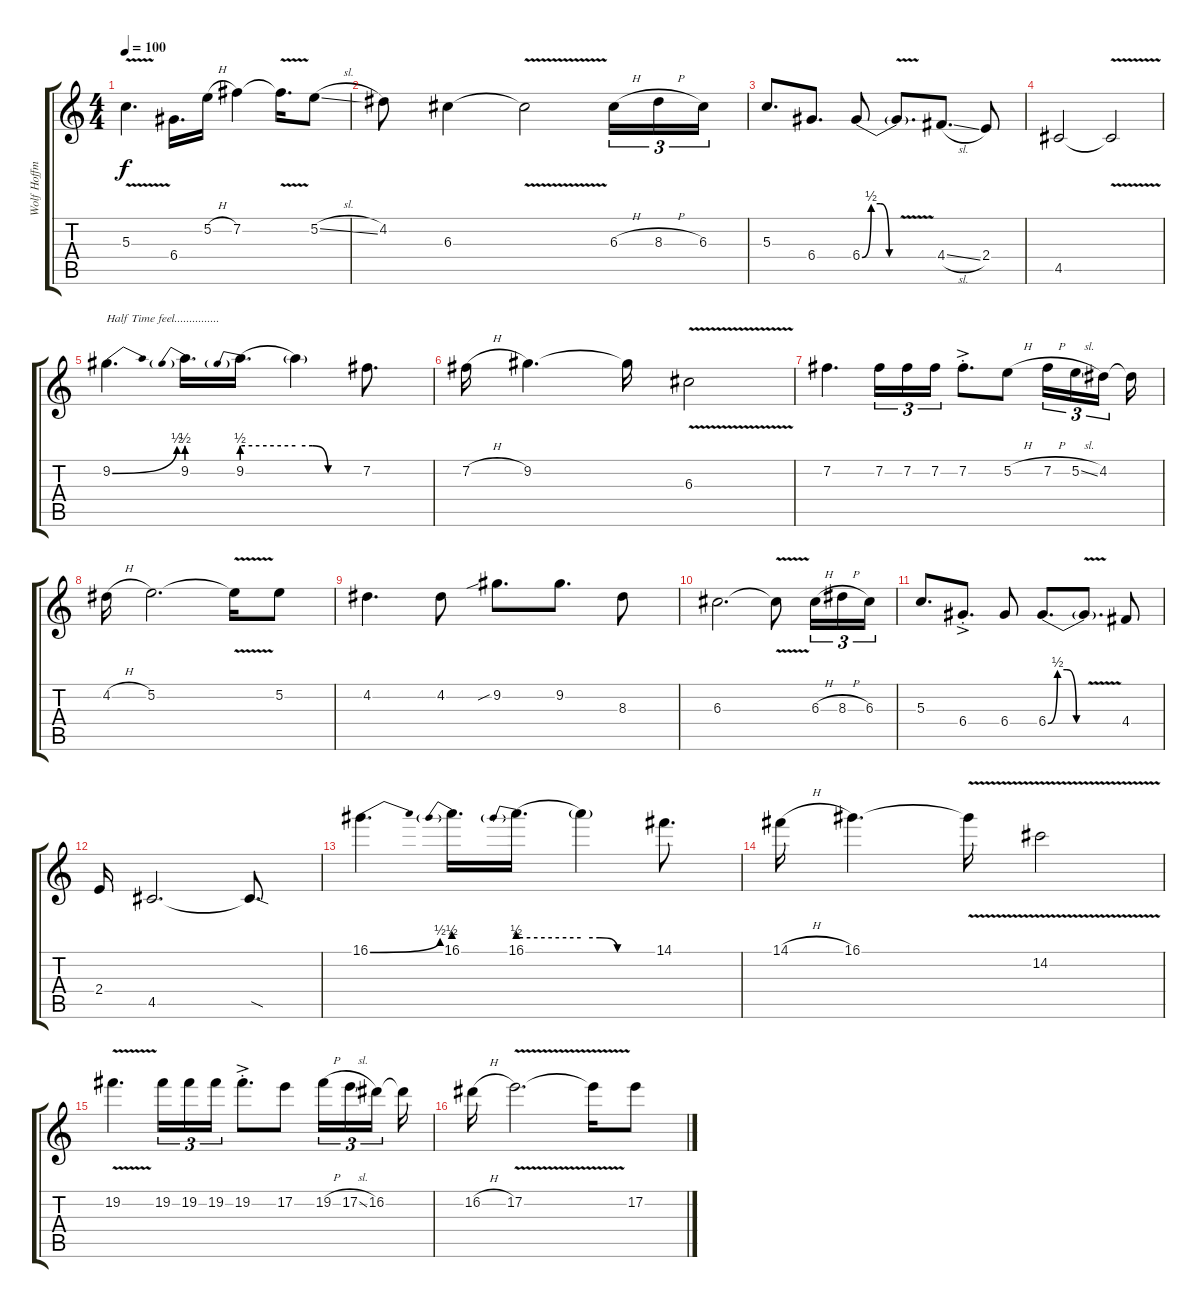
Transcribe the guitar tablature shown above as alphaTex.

\track ("Wolf Hoffmann" "Wolf Hoffm") {instrument distortionguitar}
\staff {score tabs}
\tuning (E4 B3 G3 D3 A2 E2) {hide}
\ts (4 4)
\tempo 100
\clef g2
\ks c
5.3{v}.4{d dy f} 6.4.16{d} 5.2{h}.16 7.2.4 7.2{v t}.16{d} 5.2{sl}.8 |
4.2.8 6.3.4 6.3{v t}.2 6.3{h}.16{tu (3 2)} 8.3{h}.16{tu (3 2)} 6.3.16{tu (3 2)} |
5.3.8{d} 6.4.8{d} 6.4{be (custom 0 0 15 2 30 2 45 0 60 0)}.8 6.4{v t}.8{d} 4.4{sl}.8{d} 2.4.8 |
4.5.2 4.5{v t}.2 |
9.2{be (bend 0 0 60 2)}.4{d txt "Half Time feel..............."} 9.2{be (prebend 0 2 60 2)}.16{d} 9.2{be (prebend 0 2 60 2)}.16{d} 9.2{be (custom 0 2 15 2 30 0 60 0) t}.4 7.2.8{d} |
7.2{h}.16 9.2.4{d} 9.2{t}.16 6.3{v}.2 |
7.2.4{d} 7.2.16{tu (3 2)} 7.2.16{tu (3 2)} 7.2.16{tu (3 2)} 7.2{ac st}.8{d} 5.2{h}.8 7.2{h}.16{tu (3 2)} 5.2{sl}.16{tu (3 2)} 4.2.16{tu (3 2)} 4.2{t}.16 |
4.2{h}.16 5.2.2{d} 5.2{v t}.16 5.2.8 |
4.2.4{d} 4.2.8 9.2{sib}.8{d} 9.2.8{d} 8.3.8 |
6.3.2{d} 6.3{v t}.8 6.3{h}.16{tu (3 2)} 8.3{h}.16{tu (3 2)} 6.3.16{tu (3 2)} |
5.3.8{d} 6.4{ac st}.8{d} 6.4.8 6.4{be (custom 0 0 15 2 30 2 45 0 60 0)}.8{d} 6.4{v t}.8{d} 4.4.8 |
2.4.16 4.5.2{d} 4.5{sod t}.8{d} |
16.1{be (bend 0 0 60 2)}.4{d} 16.1{be (prebend 0 2 60 2)}.16{d} 16.1{be (prebend 0 2 60 2)}.16{d} 16.1{be (custom 0 2 15 2 30 0 60 0) t}.4 14.1.8{d} |
14.1{h}.16 16.1.4{d} 16.1{v t}.16 14.2{v}.2 |
19.2{v}.4{d} 19.2.16{tu (3 2)} 19.2.16{tu (3 2)} 19.2.16{tu (3 2)} 19.2{ac st}.8{d} 17.2.8 19.2{h}.16{tu (3 2)} 17.2{sl}.16{tu (3 2)} 16.2.16{tu (3 2)} 16.2{t}.16 |
16.2{h}.16 17.2{v}.2{d} 17.2{t}.16 17.2.8
